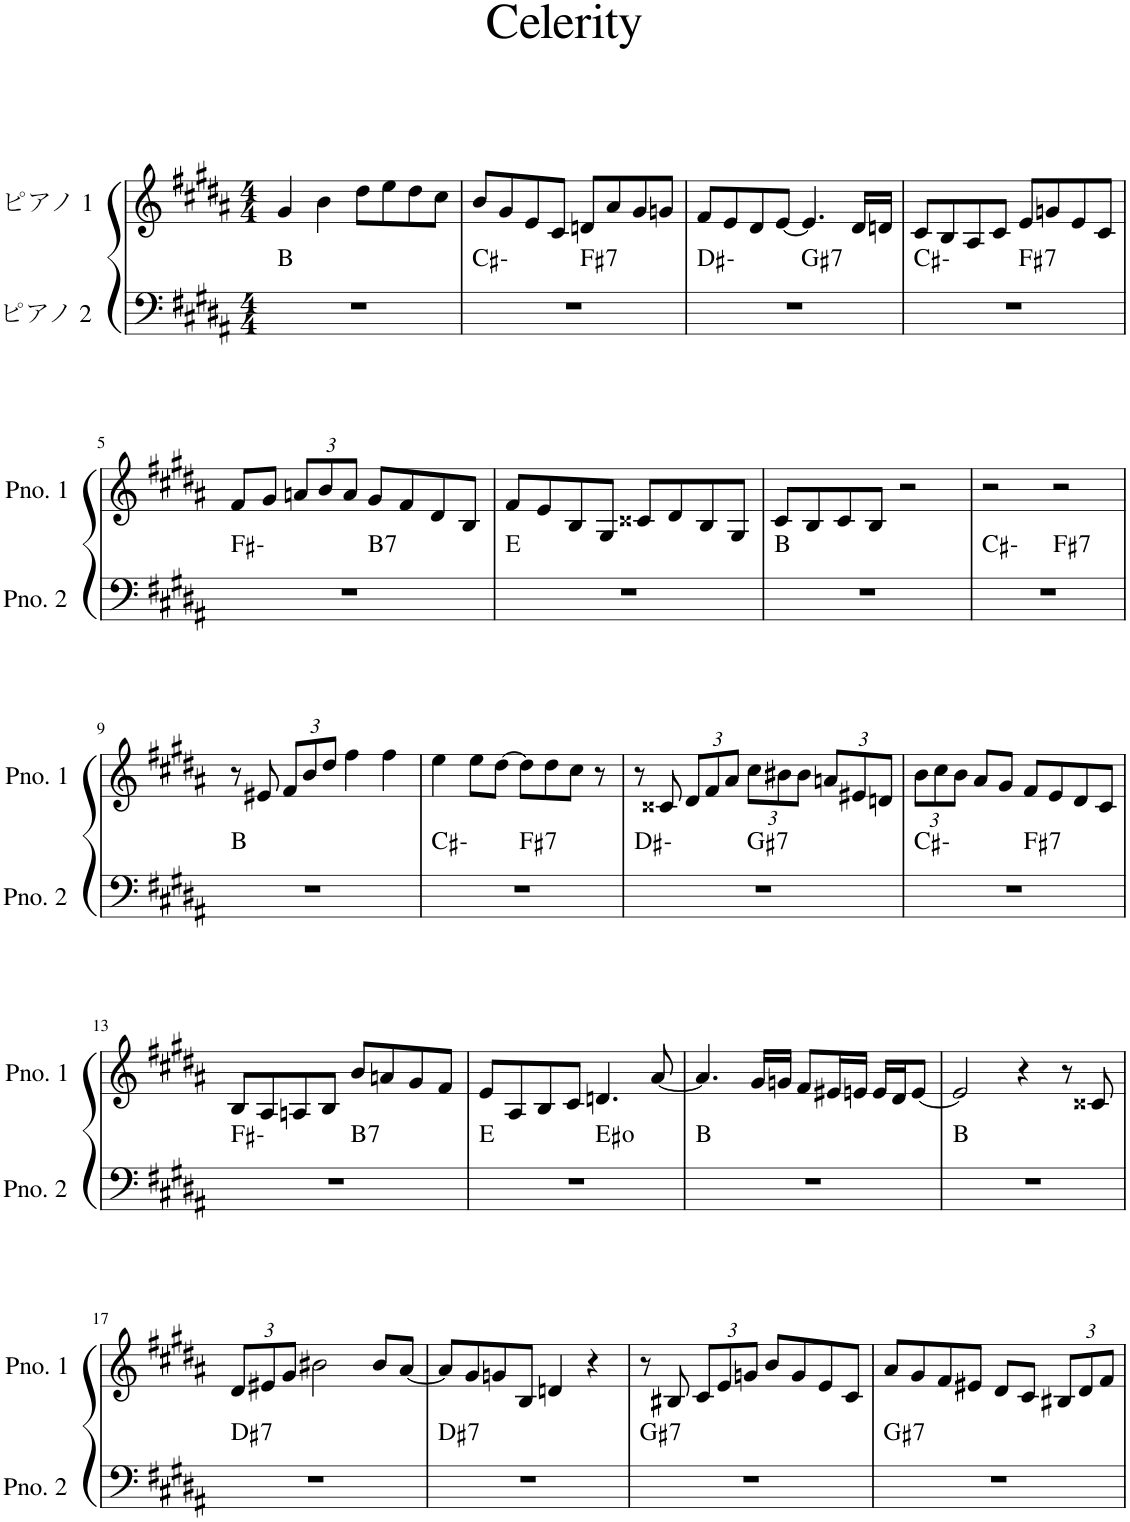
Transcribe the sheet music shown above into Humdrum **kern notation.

**kern	**harte	**kern
*part2	*part2	*part1
*staff2	*	*staff1
*I"ピアノ 2	*	*I"ピアノ 1
*clefF4	*	*clefG2
*k[f#c#g#d#a#]	*	*k[f#c#g#d#a#]
*M4/4	*	*M4/4
=1	=1	=1
1r	B:maj	4g#/
.	.	4b\
.	.	8dd#\L
.	.	8ee\
.	.	8dd#\
.	.	8cc#\J
=2	=2	=2
*^	*	*
1r	2ryy	C#:min	8b/L
.	.	.	8g#/
.	.	.	8e/
.	.	.	8c#/J
!	!	!LO:H:kt=7	!
.	2ryy	F#:7	8dn/L
.	.	.	8a#/
.	.	.	8g#/
.	.	.	8gn/J
=3	=3	=3	=3
1r	2ryy	D#:min	8f#/L
.	.	.	8e/
.	.	.	8d#/
.	.	.	[8e/J
!	!	!LO:H:kt=7	!
.	2ryy	G#:7	4.e/]
.	.	.	16d#/LL
.	.	.	16dn/JJ
=4	=4	=4	=4
1r	2ryy	C#:min	8c#/L
.	.	.	8B/
.	.	.	8A#/
.	.	.	8c#/J
!	!	!LO:H:kt=7	!
.	2ryy	F#:7	8e/L
.	.	.	8gn/
.	.	.	8e/
.	.	.	8c#/J
!!LO:LB:g=z
=5	=5	=5	=5
1r	2ryy	F#:min	8f#/L
.	.	.	8g#/J
*	*	*	*Xbrackettup
.	.	.	12an/L
.	.	.	12b/
.	.	.	12a/J
!	!	!LO:H:kt=7	!
.	2ryy	B:7	8g#/L
.	.	.	8f#/
.	.	.	8d#/
.	.	.	8B/J
*v	*v	*	*
=6	=6	=6
1r	E:maj	8f#/L
.	.	8e/
.	.	8B/
.	.	8G#/J
.	.	8c##X/L
.	.	8d#/
.	.	8B/
.	.	8G#/J
=7	=7	=7
1r	B:maj	8c#/L
.	.	8B/
.	.	8c#/
.	.	8B/J
.	.	2r
=8	=8	=8
*^	*	*
1r	2ryy	C#:min	2r
!	!	!LO:H:kt=7	!
.	2ryy	F#:7	2r
*v	*v	*	*
!!LO:LB:g=z
=9	=9	=9
1r	B:maj	8r
.	.	8e#X/
.	.	12f#/L
.	.	12b/
.	.	12dd#/J
.	.	4ff#\
.	.	4ff#\
=10	=10	=10
*^	*	*
1r	2ryy	C#:min	4ee\
.	.	.	8ee\L
.	.	.	[8dd#\J
!	!	!LO:H:kt=7	!
.	2ryy	F#:7	8dd#\L]
.	.	.	8dd#\
.	.	.	8cc#\J
.	.	.	8r
=11	=11	=11	=11
1r	2ryy	D#:min	8r
.	.	.	8c##X/
.	.	.	12d#/L
.	.	.	12f#/
.	.	.	12a#/J
!	!	!LO:H:kt=7	!
.	2ryy	G#:7	12cc#\L
.	.	.	12b#X\
.	.	.	12b#\J
.	.	.	12an/L
.	.	.	12e#X/
.	.	.	12dn/J
=12	=12	=12	=12
1r	2ryy	C#:min	12b\L
.	.	.	12cc#\
.	.	.	12b\J
.	.	.	8a#/L
.	.	.	8g#/J
!	!	!LO:H:kt=7	!
.	2ryy	F#:7	8f#/L
.	.	.	8e/
.	.	.	8d#/
.	.	.	8c#/J
!!LO:LB:g=z
=13	=13	=13	=13
1r	2ryy	F#:min	8B/L
.	.	.	8A#/
.	.	.	8An/
.	.	.	8B/J
!	!	!LO:H:kt=7	!
.	2ryy	B:7	8b/L
.	.	.	8an/
.	.	.	8g#/
.	.	.	8f#/J
=14	=14	=14	=14
1r	2ryy	E:maj	8e/L
.	.	.	8A#/
.	.	.	8B/
.	.	.	8c#/J
.	2ryy	E#:dim	4.dn/
.	.	.	[8a#/
*v	*v	*	*
=15	=15	=15
1r	B:maj	4.a#/]
.	.	16g#/LL
.	.	16gn/JJ
.	.	8f#/L
.	.	16e#X/L
.	.	16en/JJ
.	.	16e/LL
.	.	16d#/J
.	.	[8e/J
=16	=16	=16
1r	B:maj	2e/]
.	.	4r
.	.	8r
.	.	8c##X/
!!LO:LB:g=z
=17	=17	=17
!	!LO:H:kt=7	!
1r	D#:7	12d#/L
.	.	12e#X/
.	.	12g#/J
.	.	2b#X\
.	.	8b#/L
.	.	[8a#/J
=18	=18	=18
!	!LO:H:kt=7	!
1r	D#:7	8a#/L]
.	.	8g#/
.	.	8gn/
.	.	8B/J
.	.	4dn/
.	.	4r
=19	=19	=19
!	!LO:H:kt=7	!
1r	G#:7	8r
.	.	8B#X/
.	.	12c#/L
.	.	12e/
.	.	12gn/J
.	.	8b/L
.	.	8g/
.	.	8e/
.	.	8c#/J
=20	=20	=20
!	!LO:H:kt=7	!
1r	G#:7	8a#/L
.	.	8g#/
.	.	8f#/
.	.	8e#X/J
.	.	8d#/L
.	.	8c#/J
.	.	12B#X/L
.	.	12d#/
.	.	12f#/J
=	=	=
*-	*-	*-
